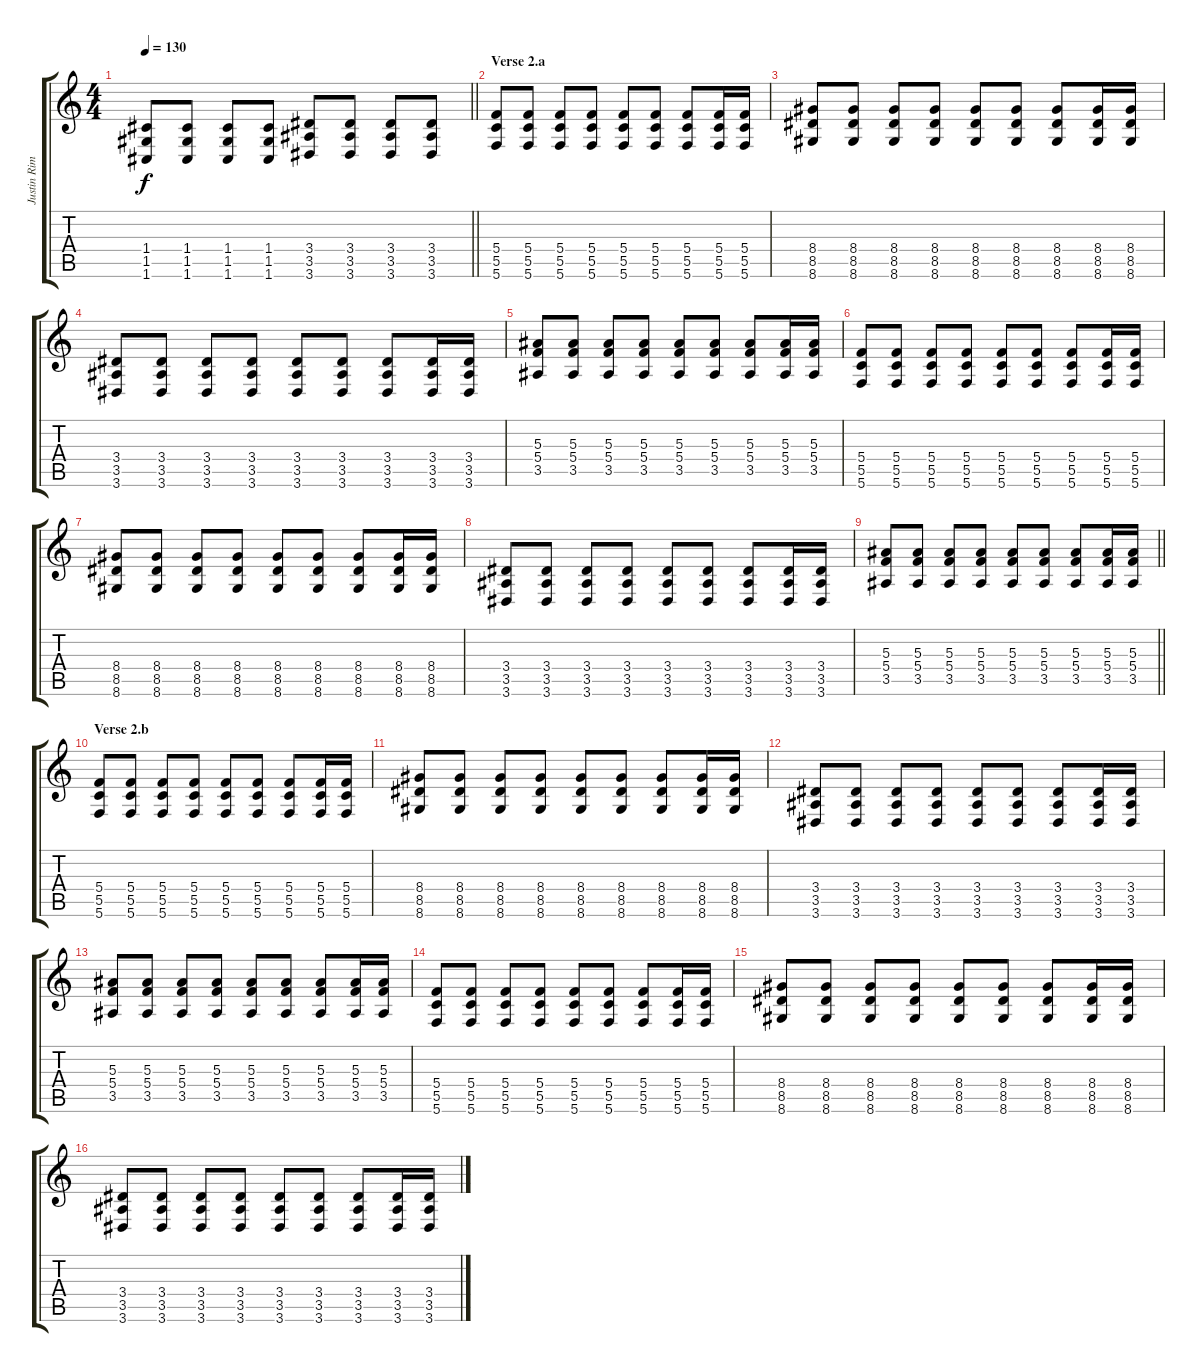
\track ("Justin Rimer  - Guitar Rhythm" "Justin Rim") {instrument overdrivenguitar}
\staff {score tabs}
\tuning (D4 A3 F3 C3 G2 C2) {hide}
\ts (4 4)
\tempo 130
\clef g2
\barLineRight lightlight
\ks c
(1.4 1.5 1.6).8{dy f} (1.4 1.5 1.6).8 (1.4 1.5 1.6).8 (1.4 1.5 1.6).8 (3.4 3.5 3.6).8 (3.4 3.5 3.6).8 (3.4 3.5 3.6).8 (3.4 3.5 3.6).8 |
\section ("" "Verse 2.a")
(5.4 5.5 5.6).8{instrument overdrivenguitar} (5.4 5.5 5.6).8 (5.4 5.5 5.6).8 (5.4 5.5 5.6).8 (5.4 5.5 5.6).8 (5.4 5.5 5.6).8 (5.4 5.5 5.6).8 (5.4 5.5 5.6).16 (5.4 5.5 5.6).16 |
(8.4 8.5 8.6).8 (8.4 8.5 8.6).8 (8.4 8.5 8.6).8 (8.4 8.5 8.6).8 (8.4 8.5 8.6).8 (8.4 8.5 8.6).8 (8.4 8.5 8.6).8 (8.4 8.5 8.6).16 (8.4 8.5 8.6).16 |
(3.4 3.5 3.6).8 (3.4 3.5 3.6).8 (3.4 3.5 3.6).8 (3.4 3.5 3.6).8 (3.4 3.5 3.6).8 (3.4 3.5 3.6).8 (3.4 3.5 3.6).8 (3.4 3.5 3.6).16 (3.4 3.5 3.6).16 |
(5.3 5.4 3.5).8 (5.3 5.4 3.5).8 (5.3 5.4 3.5).8 (5.3 5.4 3.5).8 (5.3 5.4 3.5).8 (5.3 5.4 3.5).8 (5.3 5.4 3.5).8 (5.3 5.4 3.5).16 (5.3 5.4 3.5).16 |
(5.4 5.5 5.6).8{instrument overdrivenguitar} (5.4 5.5 5.6).8 (5.4 5.5 5.6).8 (5.4 5.5 5.6).8 (5.4 5.5 5.6).8 (5.4 5.5 5.6).8 (5.4 5.5 5.6).8 (5.4 5.5 5.6).16 (5.4 5.5 5.6).16 |
(8.4 8.5 8.6).8 (8.4 8.5 8.6).8 (8.4 8.5 8.6).8 (8.4 8.5 8.6).8 (8.4 8.5 8.6).8 (8.4 8.5 8.6).8 (8.4 8.5 8.6).8 (8.4 8.5 8.6).16 (8.4 8.5 8.6).16 |
(3.4 3.5 3.6).8 (3.4 3.5 3.6).8 (3.4 3.5 3.6).8 (3.4 3.5 3.6).8 (3.4 3.5 3.6).8 (3.4 3.5 3.6).8 (3.4 3.5 3.6).8 (3.4 3.5 3.6).16 (3.4 3.5 3.6).16 |
\barLineRight lightlight
(5.3 5.4 3.5).8 (5.3 5.4 3.5).8 (5.3 5.4 3.5).8 (5.3 5.4 3.5).8 (5.3 5.4 3.5).8 (5.3 5.4 3.5).8 (5.3 5.4 3.5).8 (5.3 5.4 3.5).16 (5.3 5.4 3.5).16 |
\section ("" "Verse 2.b")
(5.4 5.5 5.6).8{instrument overdrivenguitar} (5.4 5.5 5.6).8 (5.4 5.5 5.6).8 (5.4 5.5 5.6).8 (5.4 5.5 5.6).8 (5.4 5.5 5.6).8 (5.4 5.5 5.6).8 (5.4 5.5 5.6).16 (5.4 5.5 5.6).16 |
(8.4 8.5 8.6).8 (8.4 8.5 8.6).8 (8.4 8.5 8.6).8 (8.4 8.5 8.6).8 (8.4 8.5 8.6).8 (8.4 8.5 8.6).8 (8.4 8.5 8.6).8 (8.4 8.5 8.6).16 (8.4 8.5 8.6).16 |
(3.4 3.5 3.6).8 (3.4 3.5 3.6).8 (3.4 3.5 3.6).8 (3.4 3.5 3.6).8 (3.4 3.5 3.6).8 (3.4 3.5 3.6).8 (3.4 3.5 3.6).8 (3.4 3.5 3.6).16 (3.4 3.5 3.6).16 |
(5.3 5.4 3.5).8 (5.3 5.4 3.5).8 (5.3 5.4 3.5).8 (5.3 5.4 3.5).8 (5.3 5.4 3.5).8 (5.3 5.4 3.5).8 (5.3 5.4 3.5).8 (5.3 5.4 3.5).16 (5.3 5.4 3.5).16 |
(5.4 5.5 5.6).8 (5.4 5.5 5.6).8 (5.4 5.5 5.6).8 (5.4 5.5 5.6).8 (5.4 5.5 5.6).8 (5.4 5.5 5.6).8 (5.4 5.5 5.6).8 (5.4 5.5 5.6).16 (5.4 5.5 5.6).16 |
(8.4 8.5 8.6).8 (8.4 8.5 8.6).8 (8.4 8.5 8.6).8 (8.4 8.5 8.6).8 (8.4 8.5 8.6).8 (8.4 8.5 8.6).8 (8.4 8.5 8.6).8 (8.4 8.5 8.6).16 (8.4 8.5 8.6).16 |
(3.4 3.5 3.6).8 (3.4 3.5 3.6).8 (3.4 3.5 3.6).8 (3.4 3.5 3.6).8 (3.4 3.5 3.6).8 (3.4 3.5 3.6).8 (3.4 3.5 3.6).8 (3.4 3.5 3.6).16 (3.4 3.5 3.6).16
